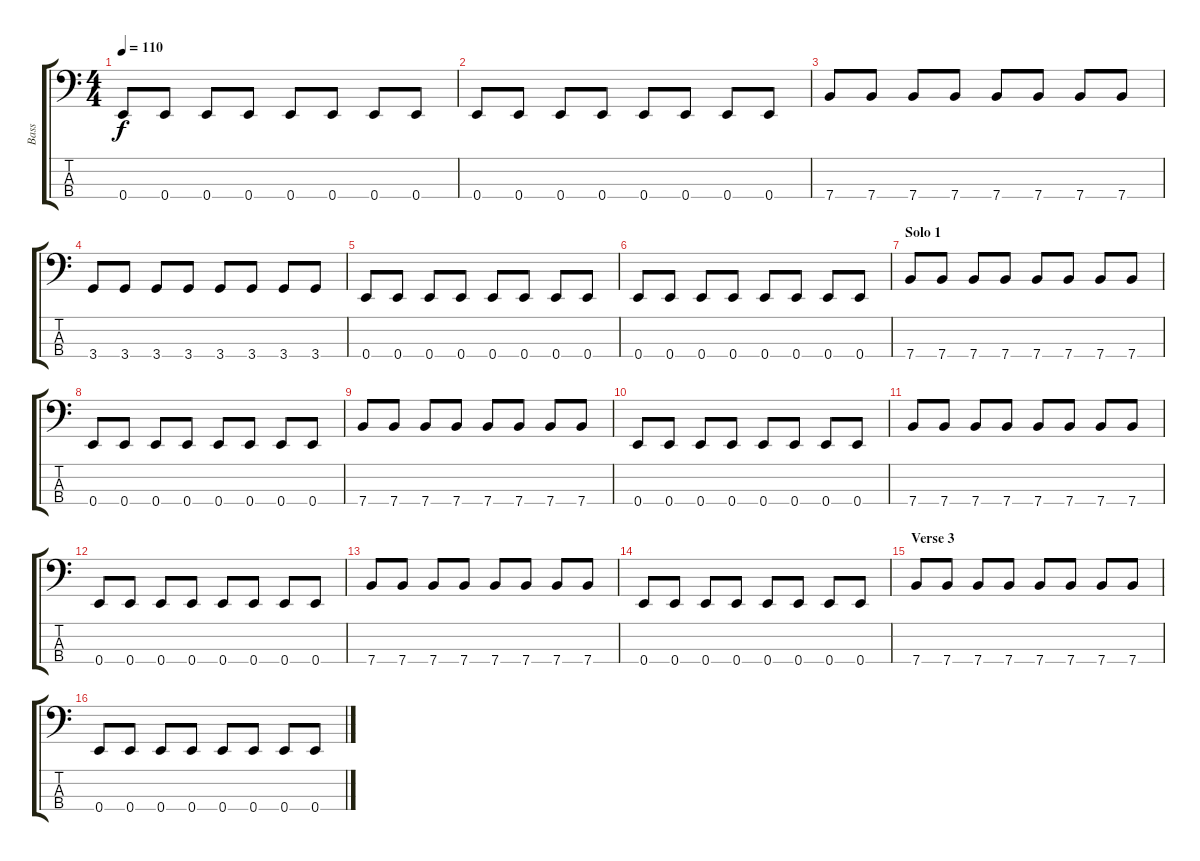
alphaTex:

\track ("Bass" "Bass") {instrument fretlessbass}
\staff {score tabs}
\tuning (G2 D2 A1 E1) {hide}
\ts (4 4)
\tempo 110
\clef f4
\ks c
0.4.8{dy f} 0.4.8 0.4.8 0.4.8 0.4.8 0.4.8 0.4.8 0.4.8 |
0.4.8 0.4.8 0.4.8 0.4.8 0.4.8 0.4.8 0.4.8 0.4.8 |
7.4.8 7.4.8 7.4.8 7.4.8 7.4.8 7.4.8 7.4.8 7.4.8 |
3.4.8 3.4.8 3.4.8 3.4.8 3.4.8 3.4.8 3.4.8 3.4.8 |
0.4.8 0.4.8 0.4.8 0.4.8 0.4.8 0.4.8 0.4.8 0.4.8 |
0.4.8 0.4.8 0.4.8 0.4.8 0.4.8 0.4.8 0.4.8 0.4.8 |
\section ("" "Solo 1")
7.4.8 7.4.8 7.4.8 7.4.8 7.4.8 7.4.8 7.4.8 7.4.8 |
0.4.8 0.4.8 0.4.8 0.4.8 0.4.8 0.4.8 0.4.8 0.4.8 |
7.4.8 7.4.8 7.4.8 7.4.8 7.4.8 7.4.8 7.4.8 7.4.8 |
0.4.8 0.4.8 0.4.8 0.4.8 0.4.8 0.4.8 0.4.8 0.4.8 |
7.4.8 7.4.8 7.4.8 7.4.8 7.4.8 7.4.8 7.4.8 7.4.8 |
0.4.8 0.4.8 0.4.8 0.4.8 0.4.8 0.4.8 0.4.8 0.4.8 |
7.4.8 7.4.8 7.4.8 7.4.8 7.4.8 7.4.8 7.4.8 7.4.8 |
0.4.8 0.4.8 0.4.8 0.4.8 0.4.8 0.4.8 0.4.8 0.4.8 |
\section ("" "Verse 3")
7.4.8 7.4.8 7.4.8 7.4.8 7.4.8 7.4.8 7.4.8 7.4.8 |
0.4.8 0.4.8 0.4.8 0.4.8 0.4.8 0.4.8 0.4.8 0.4.8
